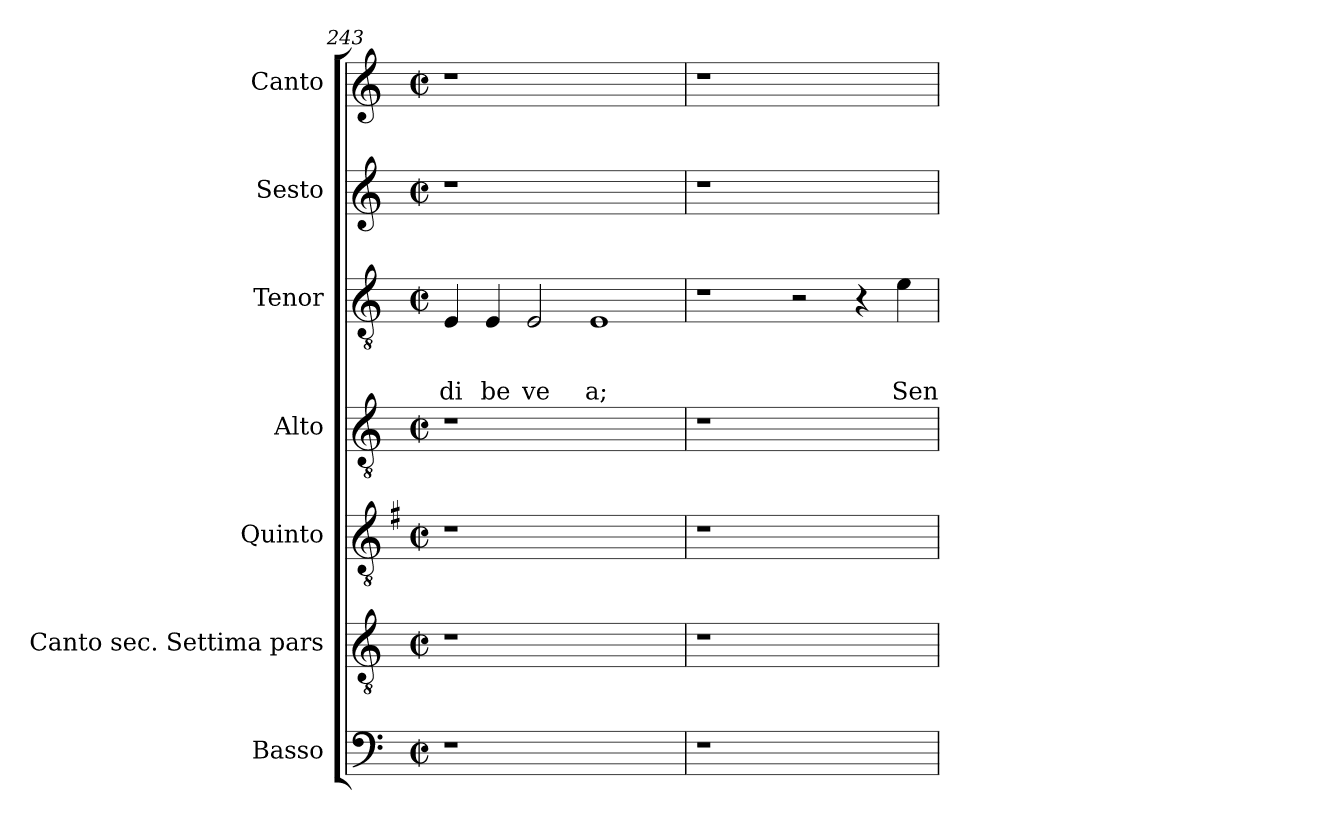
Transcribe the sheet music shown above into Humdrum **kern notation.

**kern	**kern	**kern	**kern	**kern	**text	**text	**text	**kern	**kern
*part7	*part6	*part5	*part4	*part3	*part3	*part3	*part3	*part2	*part1
*staff7	*staff6	*staff5	*staff4	*staff3	*staff3	*staff3	*staff3	*staff2	*staff1
*I"Basso	*I"Canto sec. Settima pars	*I"Quinto	*I"Alto	*I"Tenor	*	*	*	*I"Sesto	*I"Canto
*	*	*I'Quinto	*I'Alto	*I'Tenor	*	*	*	*I'Sesto	*I'Canto
*clefF4	*clefGv2	*clefGv2	*clefGv2	*clefGv2	*	*	*	*clefG2	*clefG2
*k[]	*k[]	*k[f#]	*k[]	*k[]	*	*	*	*k[]	*k[]
*C:	*C:	*G:	*C:	*C:	*	*	*	*C:	*C:
*M2/2	*M2/2	*M2/2	*M2/2	*M2/2	*	*	*	*M2/2	*M2/2
*met(c|)	*met(c|)	*met(c|)	*met(c|)	*met(c|)	*	*	*	*met(c|)	*met(c|)
=243	=243	=243	=243	=243	=243	=243	=243	=243	=243
!	!	!	!	!	!	!	!LO:LY:b	!	!
1r	1r	1r	1r	4E/	.	.	di	1r	1r
!	!	!	!	!	!	!	!LO:LY:b	!	!
.	.	.	.	4E/	.	.	be	.	.
!	!	!	!	!	!	!	!LO:LY:b	!	!
.	.	.	.	2E/	.	.	ve	.	.
!	!	!	!	!	!	!	!LO:LY:b	!	!
1ryy	1ryy	1ryy	1ryy	1E	.	.	a;	1ryy	1ryy
=244	=244	=244	=244	=244	=244	=244	=244	=244	=244
1r	1r	1r	1r	1r	.	.	.	1r	1r
1ryy	1ryy	1ryy	1ryy	2r	.	.	.	1ryy	1ryy
.	.	.	.	4r	.	.	.	.	.
!	!	!	!	!	!	!	!LO:LY:b	!	!
.	.	.	.	4e\	.	.	Sen	.	.
=	=	=	=	=	=	=	=	=	=
*-	*-	*-	*-	*-	*-	*-	*-	*-	*-
